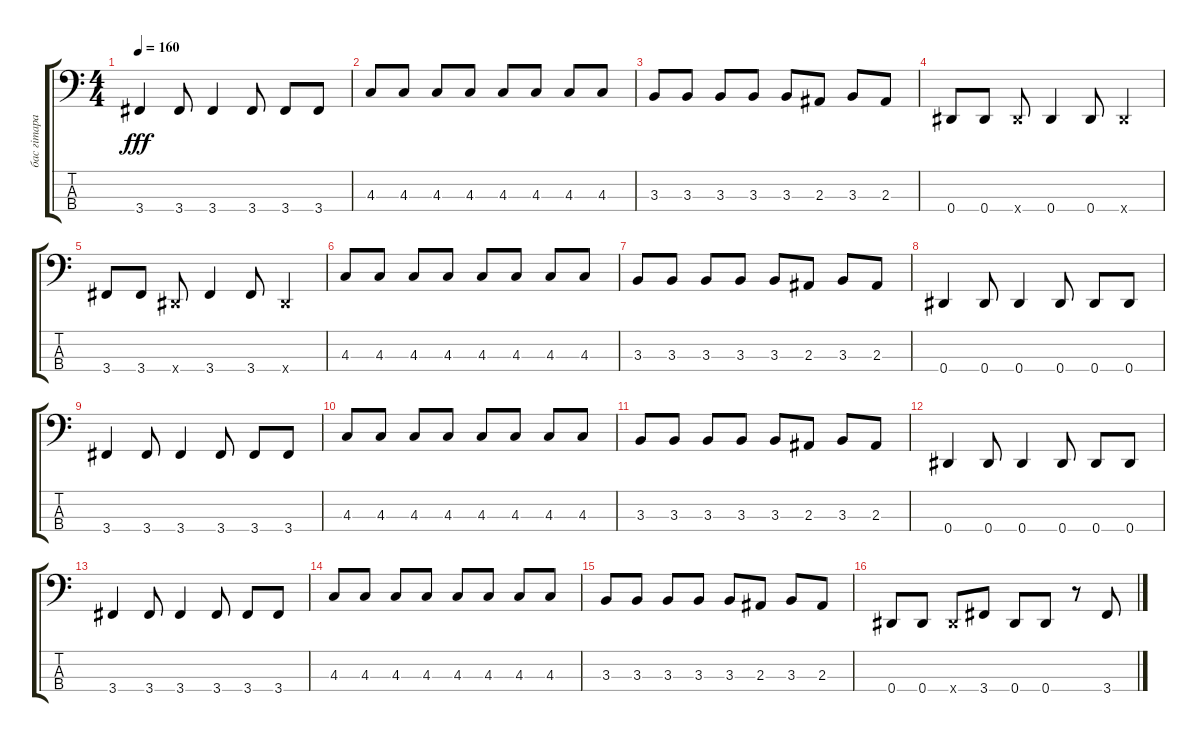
\track ("бас гiтара Алесь" "бас гiтара") {instrument electricbassfinger}
\staff {score tabs}
\tuning (Gb2 Db2 Ab1 Eb1) {hide}
\ts (4 4)
\tempo 160
\clef f4
\ks c
3.4.4{dy fff} 3.4.8 3.4.4 3.4.8 3.4.8 3.4.8 |
4.3.8 4.3.8 4.3.8 4.3.8 4.3.8 4.3.8 4.3.8 4.3.8 |
3.3.8 3.3.8 3.3.8 3.3.8 3.3.8 2.3.8 3.3.8 2.3.8 |
0.4.8 0.4.8 0.4{x}.8 0.4.4 0.4.8 0.4{x}.4 |
3.4.8 3.4.8 0.4{x}.8 3.4.4 3.4.8 0.4{x}.4 |
4.3.8 4.3.8 4.3.8 4.3.8 4.3.8 4.3.8 4.3.8 4.3.8 |
3.3.8 3.3.8 3.3.8 3.3.8 3.3.8 2.3.8 3.3.8 2.3.8 |
0.4.4 0.4.8 0.4.4 0.4.8 0.4.8 0.4.8 |
3.4.4 3.4.8 3.4.4 3.4.8 3.4.8 3.4.8 |
4.3.8 4.3.8 4.3.8 4.3.8 4.3.8 4.3.8 4.3.8 4.3.8 |
3.3.8 3.3.8 3.3.8 3.3.8 3.3.8 2.3.8 3.3.8 2.3.8 |
0.4.4 0.4.8 0.4.4 0.4.8 0.4.8 0.4.8 |
3.4.4 3.4.8 3.4.4 3.4.8 3.4.8 3.4.8 |
4.3.8 4.3.8 4.3.8 4.3.8 4.3.8 4.3.8 4.3.8 4.3.8 |
3.3.8 3.3.8 3.3.8 3.3.8 3.3.8 2.3.8 3.3.8 2.3.8 |
0.4.8 0.4.8 0.4{x}.8 3.4.8 0.4.8 0.4.8 r.8 3.4.8
